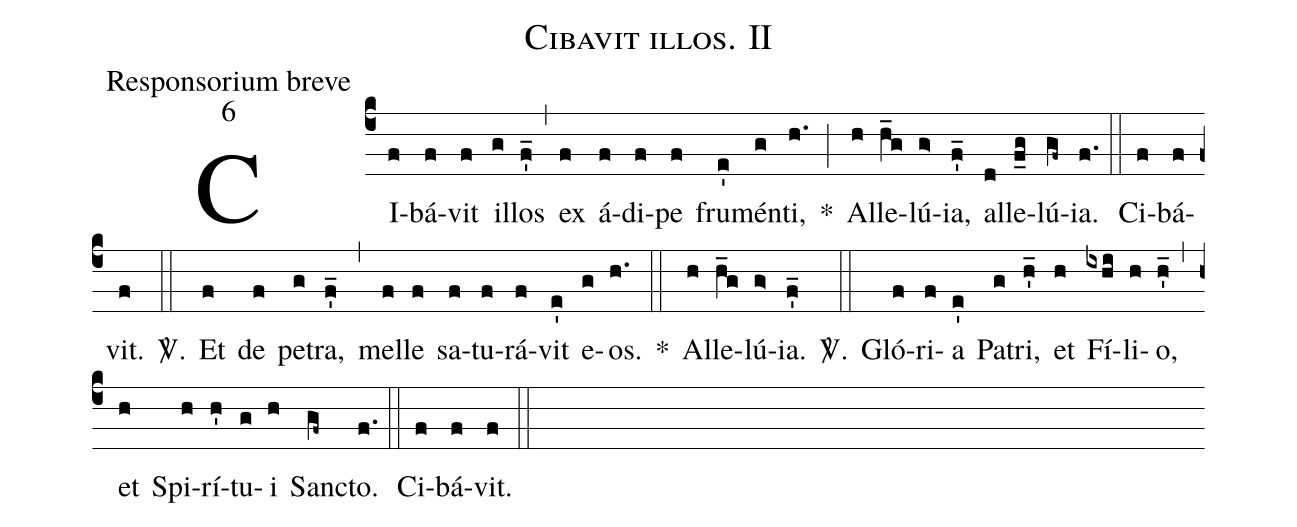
name:Cibavit illos. II;
office-part:Responsorium breve;
mode:6;
%%
(c4)
CI(f)bá(f)vit(f) il(g)los(f'_) (,)
ex(f) á(f)di(f)pe(f) fru(e')mén(g)ti,(h.) *(;)
Al(h)le(h_g)lú(g>)ia,(f'_) al(d)le(f_g)lú(gf~)ia.(f.) (::)
Ci(f)bá(f)vit.(f) <sp>V/</sp>.(::)
Et(f) de(f) pe(g)tra,(f'_) (,)
mel(f)le(f) sa(f)tu(f)rá(f)vit(e') e(g)os.(h.) *(::)
Al(h)le(h_g)lú(g>)ia.(f'_) <sp>V/</sp>.(::)
Gló(f)ri(f)a(e') Pa(g)tri,(h'_) et(h) Fí(ixhi)li(h)o,(h'_) (,)
et(h) Spi(h)rí(h')tu(g)i(h) Sanc(gf~)to.(f.) (::)
Ci(f)bá(f)vit.(f) (::)
